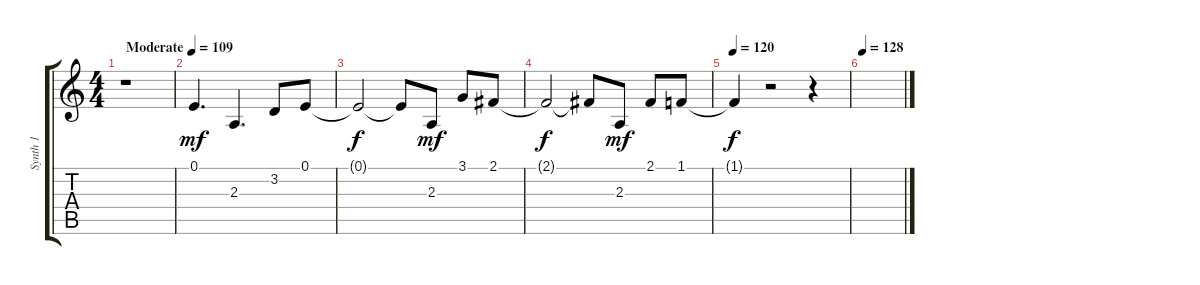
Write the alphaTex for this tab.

\track ("Synth 1" "Synth 1") {instrument lead1square}
\staff {score tabs}
\tuning (E4 B3 G3 D3 A2 E2) {hide}
\ts (4 4)
\tempo (109 "Moderate")
\clef g2
\ks c
r.1{dy mf instrument lead1square} |
0.1.4{d} 2.3.4{d} 3.2.8 0.1.8 |
0.1{t}.2{dy f} 0.1{t}.8 2.3.8{dy mf} 3.1.8 2.1.8 |
2.1{t}.2{dy f} 2.1{t}.8 2.3.8{dy mf} 2.1.8 1.1.8 |
\tempo 120
1.1{t}.4{dy f} r.2 r.4 |
\tempo 128
